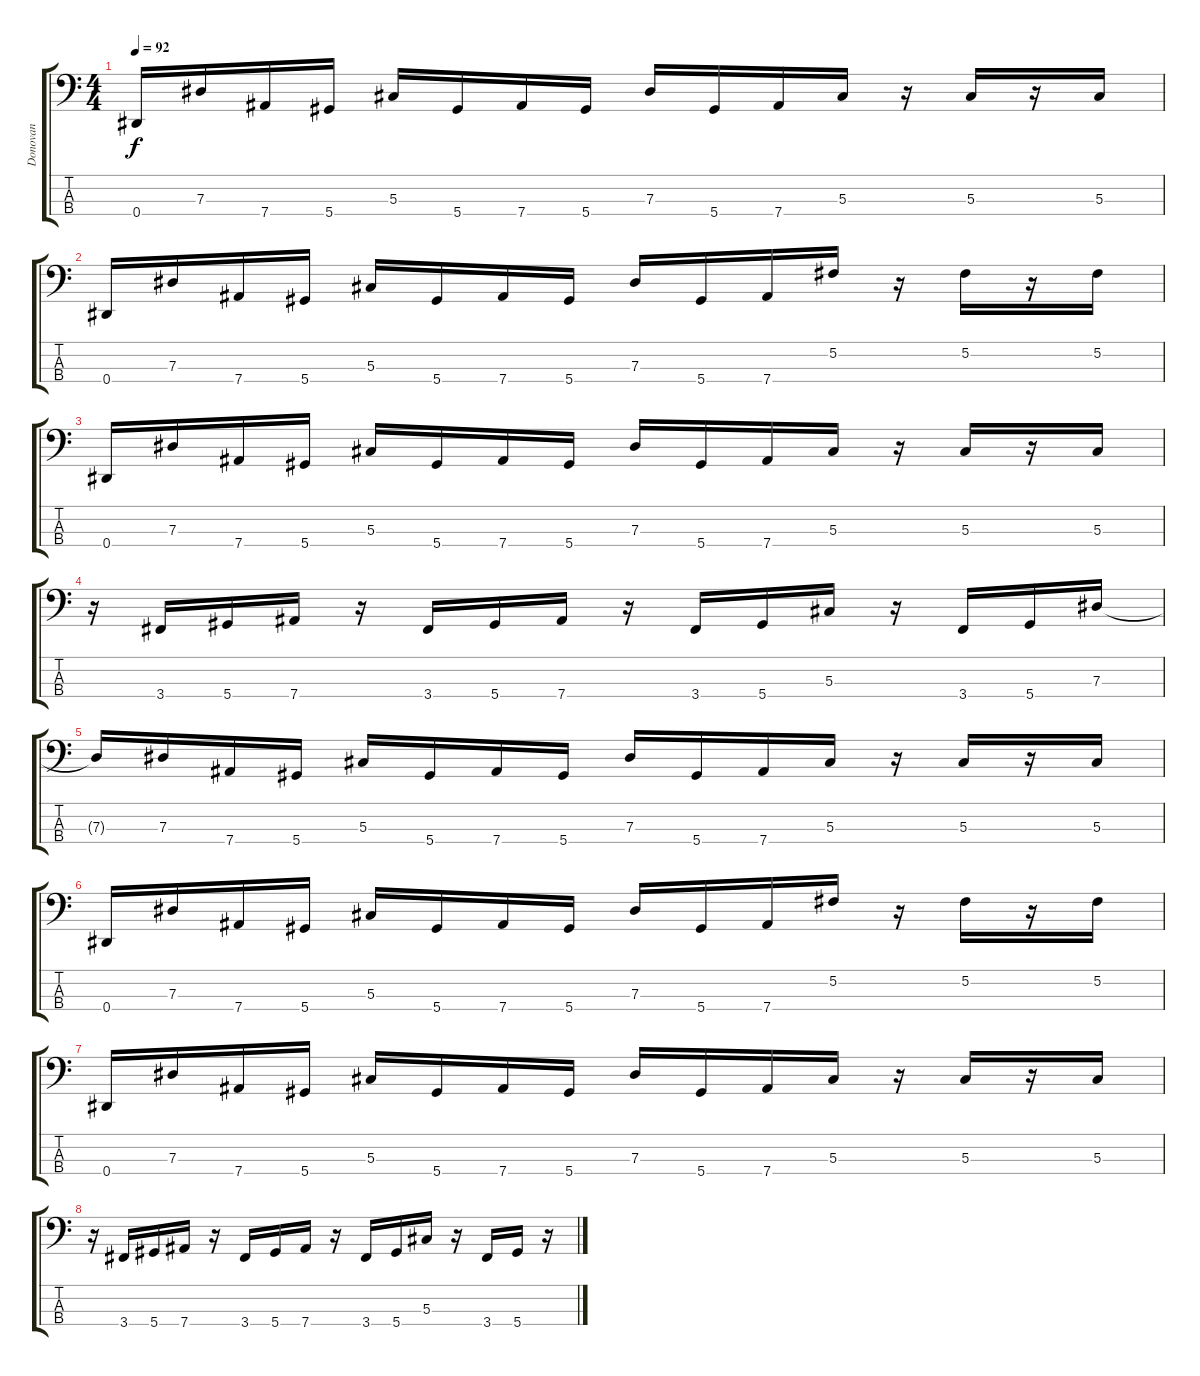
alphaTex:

\track ("Donovan" "Donovan") {instrument electricbassfinger}
\staff {score tabs}
\tuning (Gb2 Db2 Ab1 Eb1) {hide}
\ts (4 4)
\tempo 92
\clef f4
\ks c
0.4.16{dy f} 7.3.16 7.4.16 5.4.16 5.3.16 5.4.16 7.4.16 5.4.16 7.3.16 5.4.16 7.4.16 5.3.16 r.16 5.3.16 r.16 5.3.16 |
0.4.16 7.3.16 7.4.16 5.4.16 5.3.16 5.4.16 7.4.16 5.4.16 7.3.16 5.4.16 7.4.16 5.2.16 r.16 5.2.16 r.16 5.2.16 |
0.4.16 7.3.16 7.4.16 5.4.16 5.3.16 5.4.16 7.4.16 5.4.16 7.3.16 5.4.16 7.4.16 5.3.16 r.16 5.3.16 r.16 5.3.16 |
r.16 3.4.16 5.4.16 7.4.16 r.16 3.4.16 5.4.16 7.4.16 r.16 3.4.16 5.4.16 5.3.16 r.16 3.4.16 5.4.16 7.3.16 |
7.3{t}.16 7.3.16 7.4.16 5.4.16 5.3.16 5.4.16 7.4.16 5.4.16 7.3.16 5.4.16 7.4.16 5.3.16 r.16 5.3.16 r.16 5.3.16 |
0.4.16 7.3.16 7.4.16 5.4.16 5.3.16 5.4.16 7.4.16 5.4.16 7.3.16 5.4.16 7.4.16 5.2.16 r.16 5.2.16 r.16 5.2.16 |
0.4.16 7.3.16 7.4.16 5.4.16 5.3.16 5.4.16 7.4.16 5.4.16 7.3.16 5.4.16 7.4.16 5.3.16 r.16 5.3.16 r.16 5.3.16 |
r.16 3.4.16 5.4.16 7.4.16 r.16 3.4.16 5.4.16 7.4.16 r.16 3.4.16 5.4.16 5.3.16 r.16 3.4.16 5.4.16 r.16
